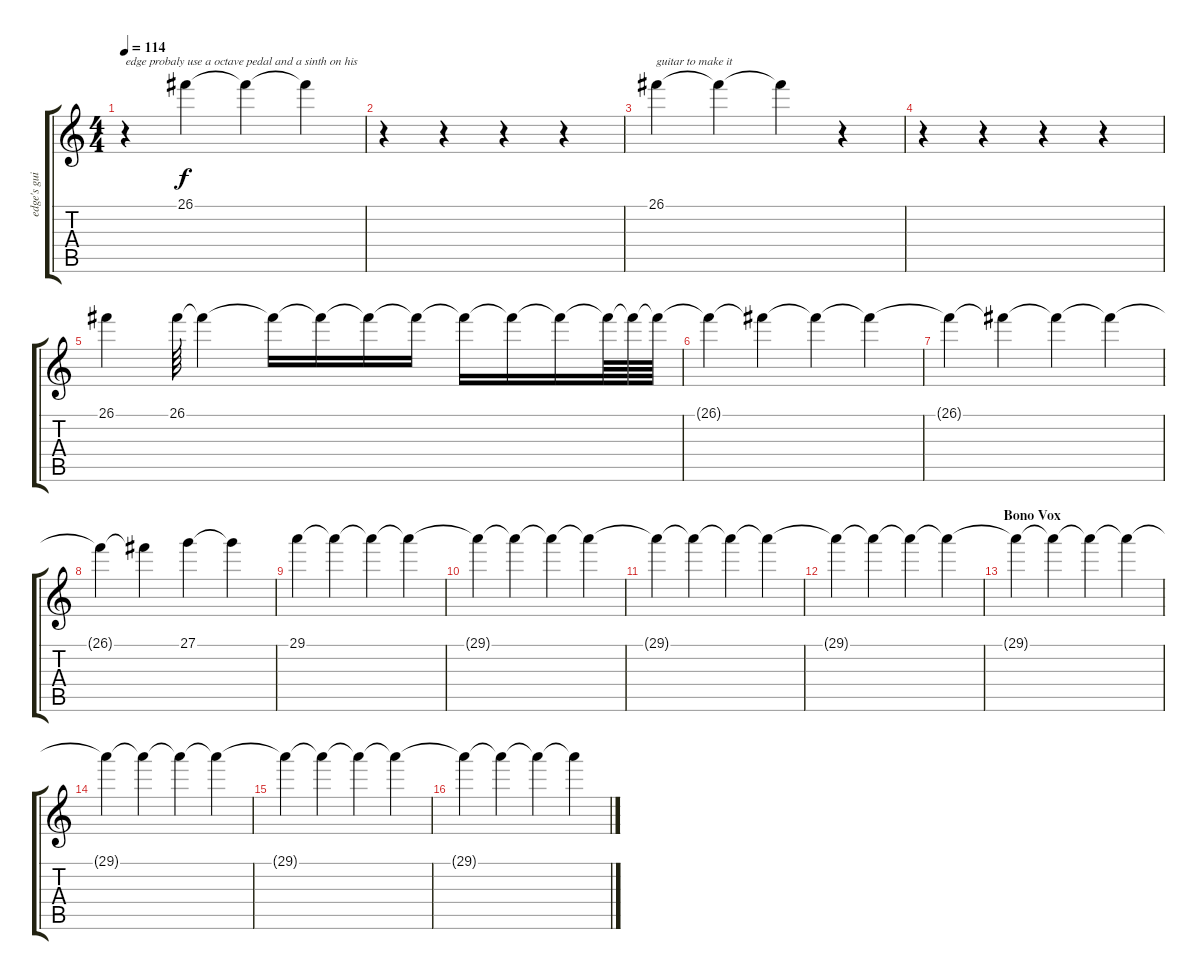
\track ("edge's guitar synth" "edge's gui") {instrument fx6goblins}
\staff {score tabs}
\tuning (E4 B3 G3 D3 A2 E2) {hide}
\ts (4 4)
\tempo 114
\clef g2
\ks c
r.4{txt "edge probaly use a octave pedal and a sinth on his" dy f instrument fx6goblins} 26.1.4 26.1{t}.4 26.1{t}.4 |
r.4 r.4 r.4 r.4 |
26.1.4{txt "guitar to make it "} 26.1{t}.4 26.1{t}.4 r.4 |
r.4 r.4 r.4 r.4 |
26.1.4 26.1.64 26.1{t}.4 26.1{t}.16 26.1{t}.16 26.1{t}.16 26.1{t}.16 26.1{t}.16 26.1{t}.16 26.1{t}.16 26.1{t}.64 26.1{t}.64 26.1{t}.64 |
26.1{t}.4 26.1{t}.4 26.1{t}.4 26.1{t}.4 |
26.1{t}.4 26.1{t}.4 26.1{t}.4 26.1{t}.4 |
26.1{t}.4 26.1{t}.4 27.1.4 27.1{t}.4 |
29.1.4 29.1{t}.4 29.1{t}.4 29.1{t}.4 |
29.1{t}.4 29.1{t}.4 29.1{t}.4 29.1{t}.4 |
29.1{t}.4 29.1{t}.4 29.1{t}.4 29.1{t}.4 |
29.1{t}.4 29.1{t}.4 29.1{t}.4 29.1{t}.4 |
\section ("" "Bono Vox")
29.1{t}.4 29.1{t}.4 29.1{t}.4 29.1{t}.4 |
29.1{t}.4 29.1{t}.4 29.1{t}.4 29.1{t}.4 |
29.1{t}.4 29.1{t}.4 29.1{t}.4 29.1{t}.4 |
29.1{t}.4 29.1{t}.4 29.1{t}.4 29.1{t}.4
